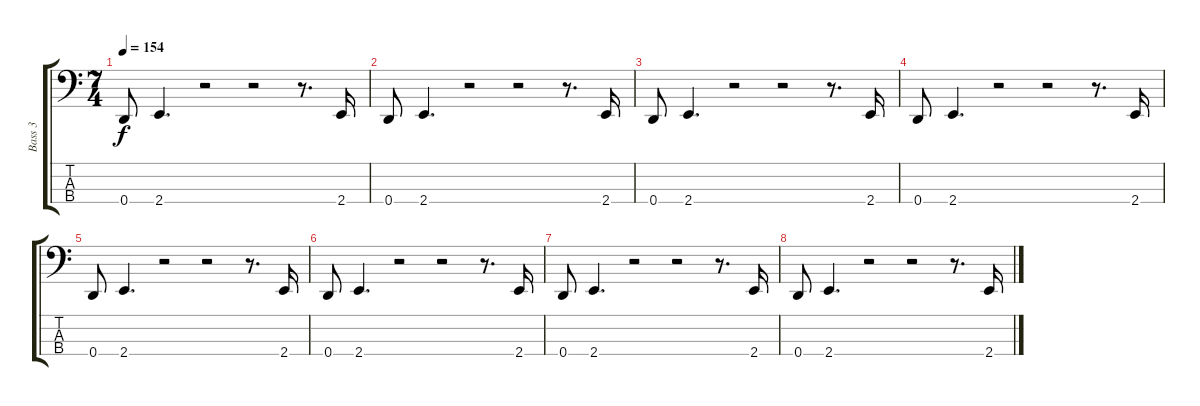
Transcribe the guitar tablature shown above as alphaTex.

\track ("Bass 3" "Bass 3") {instrument slapbass2}
\staff {score tabs}
\tuning (G2 D2 A1 D1) {hide}
\ts (7 4)
\tempo 154
\clef f4
\ks c
0.4.8{dy f} 2.4.4{d} r.2 r.2 r.8{d} 2.4.16 |
0.4.8 2.4.4{d} r.2 r.2 r.8{d} 2.4.16 |
0.4.8 2.4.4{d} r.2 r.2 r.8{d} 2.4.16 |
0.4.8 2.4.4{d} r.2 r.2 r.8{d} 2.4.16 |
0.4.8 2.4.4{d} r.2 r.2 r.8{d} 2.4.16 |
0.4.8 2.4.4{d} r.2 r.2 r.8{d} 2.4.16 |
0.4.8 2.4.4{d} r.2 r.2 r.8{d} 2.4.16 |
0.4.8 2.4.4{d} r.2 r.2 r.8{d} 2.4.16
